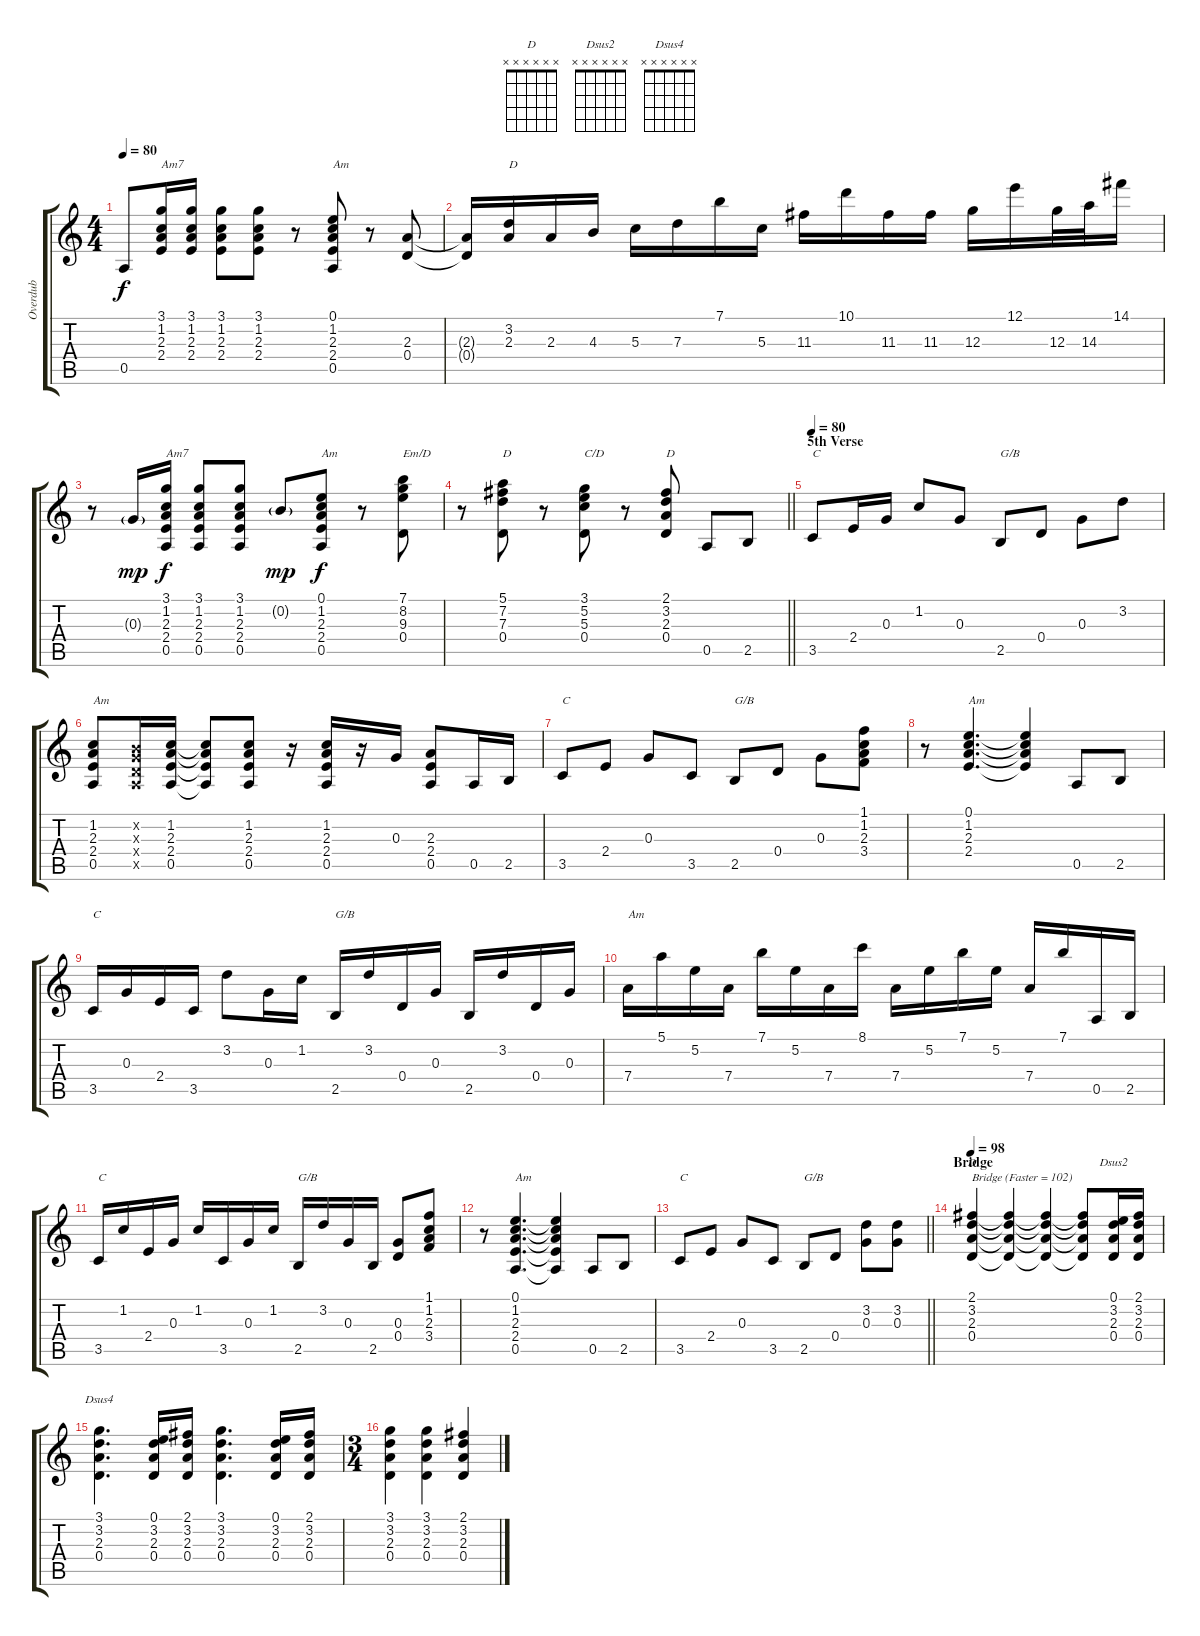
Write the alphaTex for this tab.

\track ("Overdub" "Overdub") {instrument fretlessbass}
\staff {score tabs}
\tuning (E4 B3 G3 D3 A2 E2) {hide}
\chord ("D" x x x x x x)
\chord ("Dsus2" x x x x x x)
\chord ("Dsus4" x x x x x x)
\ts (4 4)
\tempo 80
\clef g2
\ks c
0.5.8{dy f} (3.1 1.2 2.3 2.4).16{txt "Am7"} (3.1 1.2 2.3 2.4).16 (3.1 1.2 2.3 2.4).8 (3.1 1.2 2.3 2.4).8 r.8 (0.1 1.2 2.3 2.4 0.5).8{txt "Am"} r.8 (2.3 0.4).8 |
(2.3{t} 0.4{t}).16 (3.2 2.3).16{txt "D"} 2.3.16 4.3.16 5.3.16 7.3.16 7.1.16 5.3.16 11.3.16 10.1.16 11.3.16 11.3.16 12.3.16 12.1.16 12.3.32 14.3.32 14.1.16 |
r.8 0.3{g}.16{dy mp} (3.1 1.2 2.3 2.4 0.5).16{txt "Am7" dy f} (3.1 1.2 2.3 2.4 0.5).8 (3.1 1.2 2.3 2.4 0.5).8 0.2{g}.8{dy mp} (0.1 1.2 2.3 2.4 0.5).8{txt "Am" dy f} r.8 (7.1 8.2 9.3 0.4).8{txt "Em/D"} |
\barLineRight lightlight
r.8 (5.1 7.2 7.3 0.4).8{txt "D"} r.8 (3.1 5.2 5.3 0.4).8{txt "C/D"} r.8 (2.1 3.2 2.3 0.4).8{txt "D"} 0.5.8 2.5.8 |
\section ("" "5th Verse")
\tempo 80
3.5.8{txt "C"} 2.4.16 0.3.16 1.2.8 0.3.8 2.5.8{txt "G/B"} 0.4.8 0.3.8 3.2.8 |
(1.2 2.3 2.4 0.5).8{txt "Am"} (0.2{x} 0.3{x} 0.4{x} 0.5{x}).16 (1.2 2.3 2.4 0.5).16 (1.2{t} 2.3{t} 2.4{t} 0.5{t}).8 (1.2 2.3 2.4 0.5).8 r.16 (1.2 2.3 2.4 0.5).16 r.16 0.3.16 (2.3 2.4 0.5).8 0.5.16 2.5.16 |
3.5.8{txt "C"} 2.4.8 0.3.8 3.5.8 2.5.8{txt "G/B"} 0.4.8 0.3.8 (1.1 1.2 2.3 3.4).8 |
r.8 (0.1 1.2 2.3 2.4).4{d txt "Am"} (0.1{t} 1.2{t} 2.3{t} 2.4{t}).4 0.5.8 2.5.8 |
3.5.16{txt "C"} 0.3.16 2.4.16 3.5.16 3.2.8 0.3.16 1.2.16 2.5.16{txt "G/B"} 3.2.16 0.4.16 0.3.16 2.5.16 3.2.16 0.4.16 0.3.16 |
7.4.16{txt "Am"} 5.1.16 5.2.16 7.4.16 7.1.16 5.2.16 7.4.16 8.1.16 7.4.16 5.2.16 7.1.16 5.2.16 7.4.16 7.1.16 0.5.16 2.5.16 |
3.5.16{txt "C"} 1.2.16 2.4.16 0.3.16 1.2.16 3.5.16 0.3.16 1.2.16 2.5.16{txt "G/B"} 3.2.16 0.3.16 2.5.16 (0.3 0.4).8 (1.1 1.2 2.3 3.4).8 |
r.8 (0.1 1.2 2.3 2.4 0.5).4{d txt "Am"} (0.1{t} 1.2{t} 2.3{t} 2.4{t} 0.5{t}).4 0.5.8 2.5.8 |
\barLineRight lightlight
3.5.8{txt "C"} 2.4.8 0.3.8 3.5.8 2.5.8{txt "G/B"} 0.4.8 (3.2 0.3).8 (3.2 0.3).8 |
\section ("" "Bridge")
\tempo 98
(2.1 3.2 2.3 0.4).4{ch "D" txt "Bridge (Faster = 102)"} (2.1{t} 3.2{t} 2.3{t} 0.4{t}).4 (2.1{t} 3.2{t} 2.3{t} 0.4{t}).4 (2.1{t} 3.2{t} 2.3{t} 0.4{t}).8 (0.1 3.2 2.3 0.4).16{ch "Dsus2"} (2.1 3.2 2.3 0.4).16 |
(3.1 3.2 2.3 0.4).4{d ch "Dsus4"} (0.1 3.2 2.3 0.4).16 (2.1 3.2 2.3 0.4).16 (3.1 3.2 2.3 0.4).4{d} (0.1 3.2 2.3 0.4).16 (2.1 3.2 2.3 0.4).16 |
\ts (3 4)
(3.1 3.2 2.3 0.4).4 (3.1 3.2 2.3 0.4).4 (2.1 3.2 2.3 0.4).4
